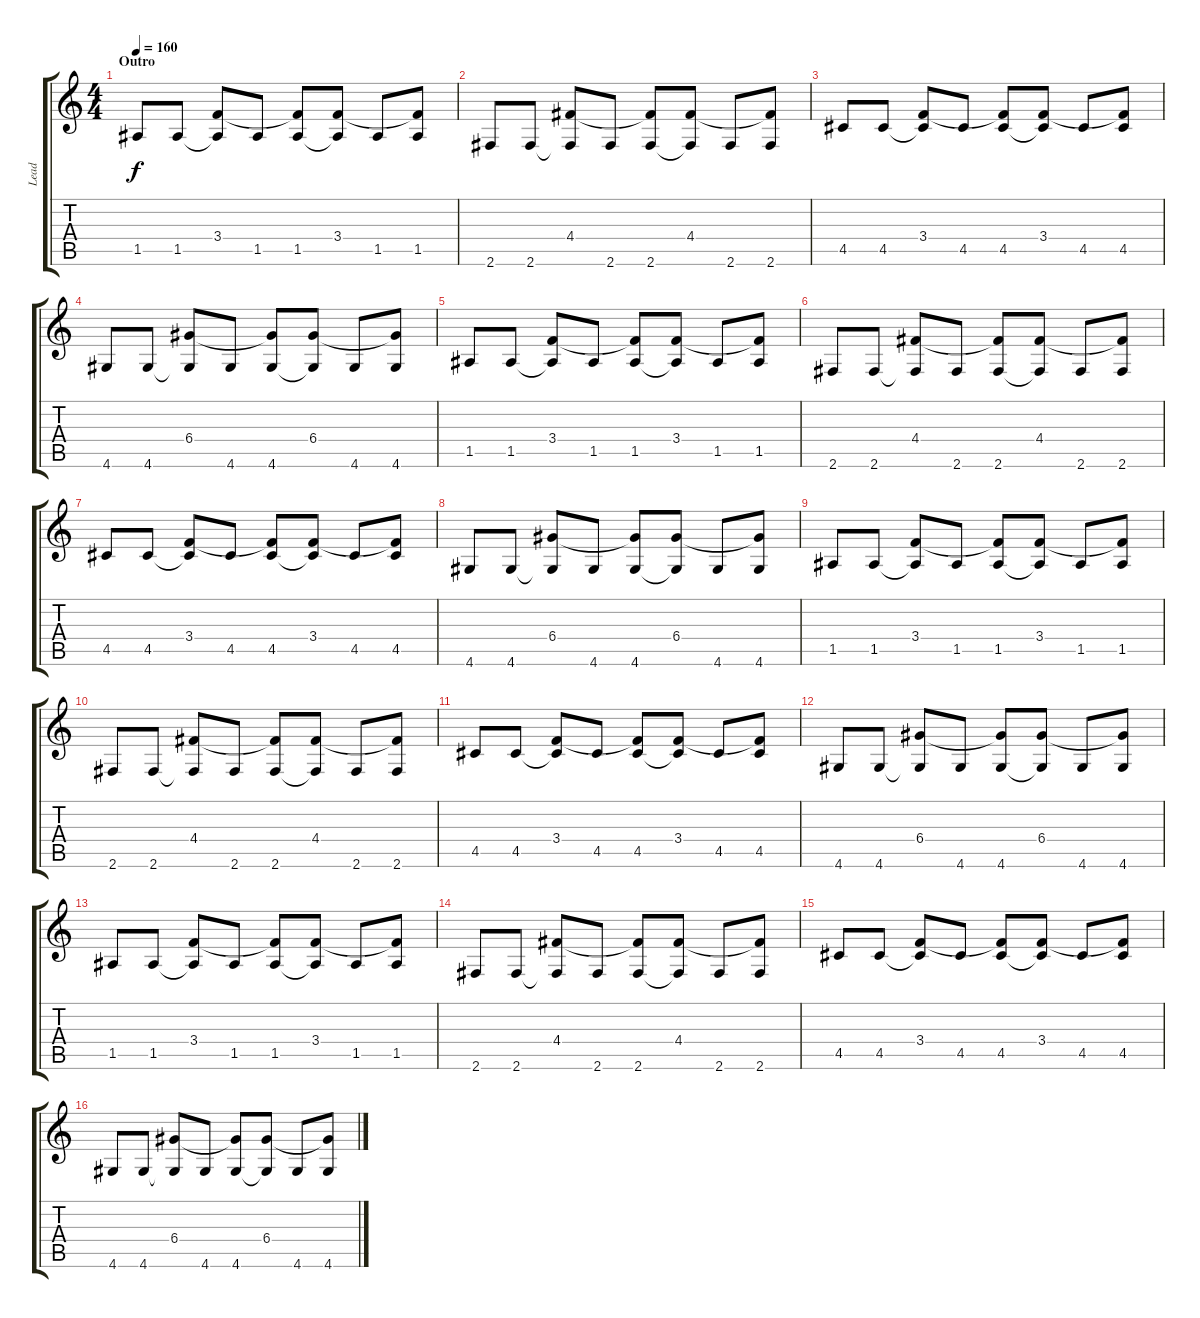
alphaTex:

\track ("Lead" "Lead") {instrument overdrivenguitar}
\staff {score tabs}
\tuning (E4 B3 G3 D3 A2 E2) {hide}
\ts (4 4)
\section ("" "Outro")
\tempo 160
\clef g2
\ks c
1.5.8{dy f} 1.5.8 (3.4 1.5{t}).8 1.5.8 (3.4{t} 1.5).8 (3.4 1.5{t}).8 1.5.8 (3.4{t} 1.5).8 |
2.6.8 2.6.8 (4.4 2.6{t}).8 2.6.8 (4.4{t} 2.6).8 (4.4 2.6{t}).8 2.6.8 (4.4{t} 2.6).8 |
4.5.8 4.5.8 (3.4 4.5{t}).8 4.5.8 (3.4{t} 4.5).8 (3.4 4.5{t}).8 4.5.8 (3.4{t} 4.5).8 |
4.6.8 4.6.8 (6.4 4.6{t}).8 4.6.8 (6.4{t} 4.6).8 (6.4 4.6{t}).8 4.6.8 (6.4{t} 4.6).8 |
1.5.8 1.5.8 (3.4 1.5{t}).8 1.5.8 (3.4{t} 1.5).8 (3.4 1.5{t}).8 1.5.8 (3.4{t} 1.5).8 |
2.6.8 2.6.8 (4.4 2.6{t}).8 2.6.8 (4.4{t} 2.6).8 (4.4 2.6{t}).8 2.6.8 (4.4{t} 2.6).8 |
4.5.8 4.5.8 (3.4 4.5{t}).8 4.5.8 (3.4{t} 4.5).8 (3.4 4.5{t}).8 4.5.8 (3.4{t} 4.5).8 |
4.6.8 4.6.8 (6.4 4.6{t}).8 4.6.8 (6.4{t} 4.6).8 (6.4 4.6{t}).8 4.6.8 (6.4{t} 4.6).8 |
1.5.8 1.5.8 (3.4 1.5{t}).8 1.5.8 (3.4{t} 1.5).8 (3.4 1.5{t}).8 1.5.8 (3.4{t} 1.5).8 |
2.6.8 2.6.8 (4.4 2.6{t}).8 2.6.8 (4.4{t} 2.6).8 (4.4 2.6{t}).8 2.6.8 (4.4{t} 2.6).8 |
4.5.8 4.5.8 (3.4 4.5{t}).8 4.5.8 (3.4{t} 4.5).8 (3.4 4.5{t}).8 4.5.8 (3.4{t} 4.5).8 |
4.6.8 4.6.8 (6.4 4.6{t}).8 4.6.8 (6.4{t} 4.6).8 (6.4 4.6{t}).8 4.6.8 (6.4{t} 4.6).8 |
1.5.8 1.5.8 (3.4 1.5{t}).8 1.5.8 (3.4{t} 1.5).8 (3.4 1.5{t}).8 1.5.8 (3.4{t} 1.5).8 |
2.6.8 2.6.8 (4.4 2.6{t}).8 2.6.8 (4.4{t} 2.6).8 (4.4 2.6{t}).8 2.6.8 (4.4{t} 2.6).8 |
4.5.8 4.5.8 (3.4 4.5{t}).8 4.5.8 (3.4{t} 4.5).8 (3.4 4.5{t}).8 4.5.8 (3.4{t} 4.5).8 |
4.6.8 4.6.8 (6.4 4.6{t}).8 4.6.8 (6.4{t} 4.6).8 (6.4 4.6{t}).8 4.6.8 (6.4{t} 4.6).8
